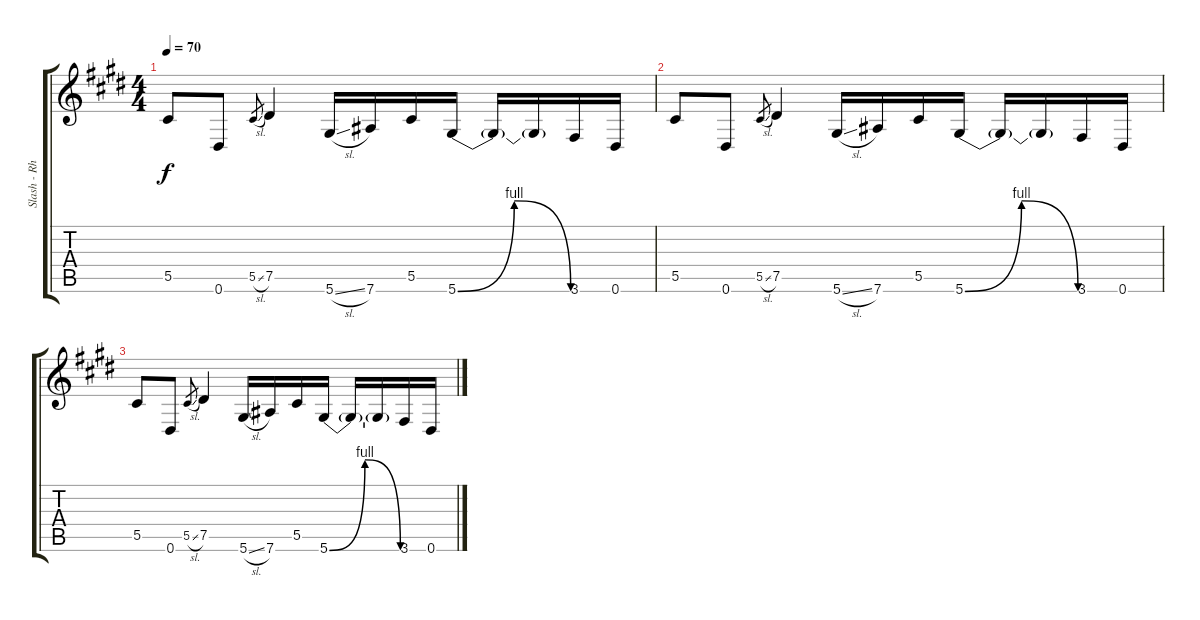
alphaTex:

\track ("Slash - Rhytm Guitar" "Slash - Rh") {instrument distortionguitar}
\staff {score tabs}
\tuning (Eb4 Bb3 Gb3 Db3 Ab2 Eb2) {hide}
\ts (4 4)
\tempo 70
\clef g2
\ks e
5.5.8{dy f} 0.6.8 5.5{sl}.8{gr} 7.5.4 5.6{sl}.16 7.6.16 5.5.16 5.6{be (bendrelease 0 0 30 4 30 4 60 0)}.16 5.6{t}.16 5.6{t}.16 3.6.16 0.6.16 |
5.5.8 0.6.8 5.5{sl}.8{gr} 7.5.4 5.6{sl}.16 7.6.16 5.5.16 5.6{be (bendrelease 0 0 30 4 30 4 60 0)}.16 5.6{t}.16 5.6{t}.16 3.6.16 0.6.16 |
5.5.8 0.6.8 5.5{sl}.8{gr} 7.5.4 5.6{sl}.16 7.6.16 5.5.16 5.6{be (bendrelease 0 0 30 4 30 4 60 0)}.16 5.6{t}.16 5.6{t}.16 3.6.16 0.6.16
